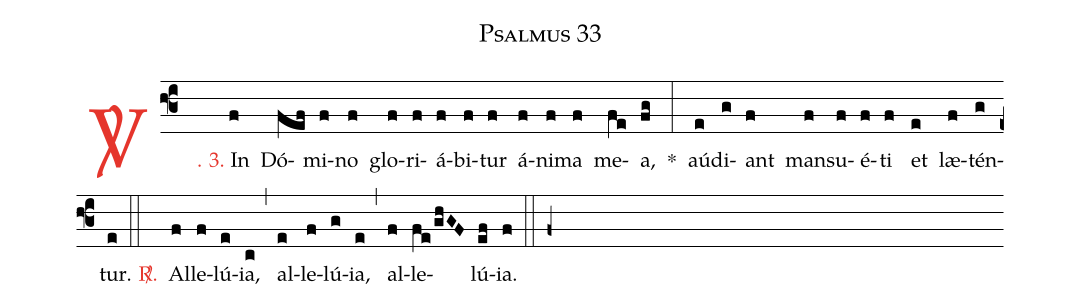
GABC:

name: Psalmus 33;
%%
(f3)

<c><sp>V/</sp>. 3.</c>() In(f) Dó(fef)mi(f)no(f) glo(f)ri(f)á(f)bi(f)tur(f) á(f)ni(f)ma(f) me(fe)a,(fg) *(:) aú(e)di(g)ant(f) man(f)su(f)é(f)ti(f) et(e) læ(f)tén(g)tur.(e)

(::)

<nlba><c><sp>R/</sp>.</c>() Al</nlba>(f)le(f)lú(e)ia,(c) (,) al(e)le(f)lú(g)ia,(e) (,) al(f)le(fe/ghGF)lú(ef)ia.(f)

(::)

(f+)
